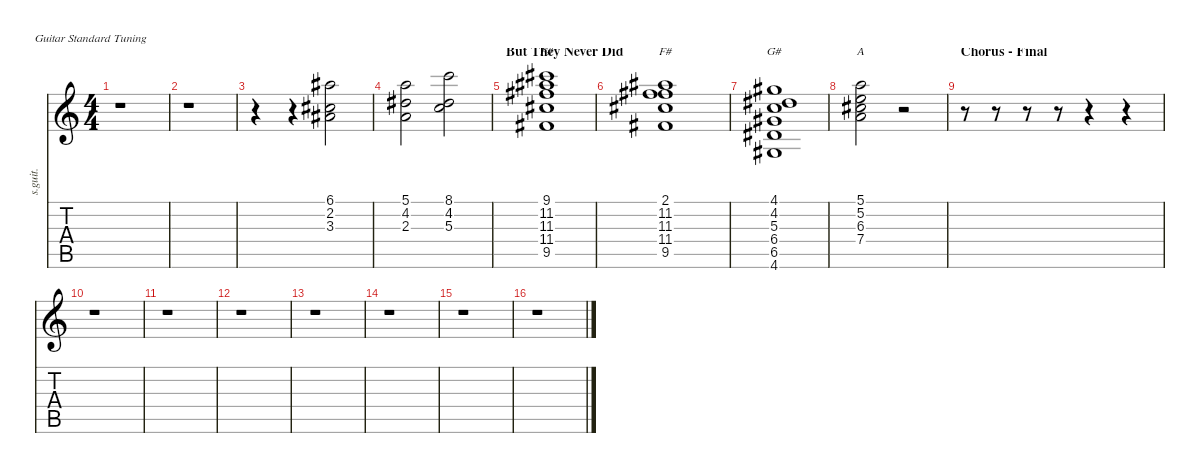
\defaultSystemsLayout 4
\hideDynamics
\bracketExtendMode nobrackets
\track ("Dan Reynolds - Organ" "s.guit.") {instrument percussiveorgan}
\staff {score tabs}
\tuning (E4 B3 G3 D3 A2 E2)
\displaytranspose 12
\chord ("F#" 3 1 2 2 0 x) {showdiagram false}
\chord ("G#" 3 1 2 2 0 x) {showdiagram false}
\chord ("A" 3 1 2 2 0 x) {showdiagram false}
\ts (4 4)
\tempo (125 hide)
\clef g2
\ks c
r.1{dy f} |
r.1 |
r.4 r.4 (6.1{acc #} 2.2{acc #} 3.3{acc #}).2{lyrics (0 "") lyrics (1 "") lyrics (2 "") lyrics (3 "") lyrics (4 "")} |
(5.1 4.2{acc #} 2.3).2{lyrics (0 "") lyrics (1 "") lyrics (2 "") lyrics (3 "") lyrics (4 "")} (8.1 4.2{acc #} 5.3).2{lyrics (0 "") lyrics (1 "") lyrics (2 "") lyrics (3 "") lyrics (4 "")} |
\section ("" "But They Never Did")
(9.1{acc #} 11.2{acc #} 11.3{acc #} 11.4{acc #} 9.5{acc #}).1{ch "F#" lyrics (0 "") lyrics (1 "") lyrics (2 "") lyrics (3 "") lyrics (4 "")} |
(2.1{acc #} 11.2{acc #} 11.3{acc #} 11.4{acc #} 9.5{acc #}).1{ch "F#" lyrics (0 "") lyrics (1 "") lyrics (2 "") lyrics (3 "") lyrics (4 "")} |
(4.1{acc #} 4.2{acc #} 5.3 6.4{acc #} 6.5{acc #} 4.6{acc #}).1{ch "G#" lyrics (0 "") lyrics (1 "") lyrics (2 "") lyrics (3 "") lyrics (4 "")} |
(5.1 5.2 6.3{acc #} 7.4).2{ch "A" lyrics (0 "") lyrics (1 "") lyrics (2 "") lyrics (3 "") lyrics (4 "")} r.2 |
\section ("" "Chorus - Final")
r.8 r.8 r.8 r.8 r.4 r.4 |
r.1 |
r.1 |
r.1 |
r.1 |
r.1 |
r.1 |
r.1
